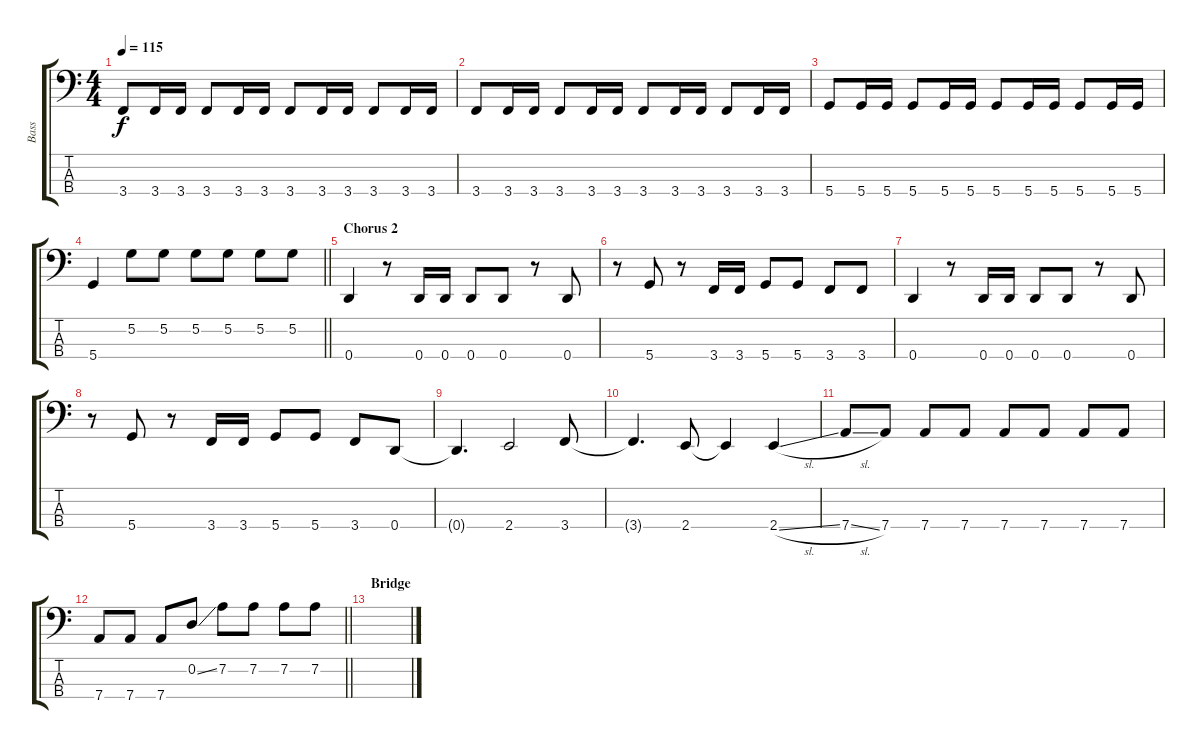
\track ("Bass" "Bass") {instrument electricbassfinger}
\staff {score tabs}
\tuning (G2 D2 A1 D1) {hide}
\ts (4 4)
\tempo 115
\clef f4
\ks c
3.4.8{dy f} 3.4.16 3.4.16 3.4.8 3.4.16 3.4.16 3.4.8 3.4.16 3.4.16 3.4.8 3.4.16 3.4.16 |
3.4.8 3.4.16 3.4.16 3.4.8 3.4.16 3.4.16 3.4.8 3.4.16 3.4.16 3.4.8 3.4.16 3.4.16 |
5.4.8 5.4.16 5.4.16 5.4.8 5.4.16 5.4.16 5.4.8 5.4.16 5.4.16 5.4.8 5.4.16 5.4.16 |
\barLineRight lightlight
5.4.4 5.2.8 5.2.8 5.2.8 5.2.8 5.2.8 5.2.8 |
\section ("" "Chorus 2")
0.4.4 r.8 0.4.16 0.4.16 0.4.8 0.4.8 r.8 0.4.8 |
r.8 5.4.8 r.8 3.4.16 3.4.16 5.4.8 5.4.8 3.4.8 3.4.8 |
0.4.4 r.8 0.4.16 0.4.16 0.4.8 0.4.8 r.8 0.4.8 |
r.8 5.4.8 r.8 3.4.16 3.4.16 5.4.8 5.4.8 3.4.8 0.4.8 |
0.4{t}.4{d} 2.4.2 3.4.8 |
3.4{t}.4{d} 2.4.8 2.4{t}.4 2.4{sl}.4 |
7.4{sl}.8 7.4.8 7.4.8 7.4.8 7.4.8 7.4.8 7.4.8 7.4.8 |
\barLineRight lightlight
7.4.8 7.4.8 7.4.8 0.2{ss}.8 7.2.8 7.2.8 7.2.8 7.2.8 |
\section ("" "Bridge")
